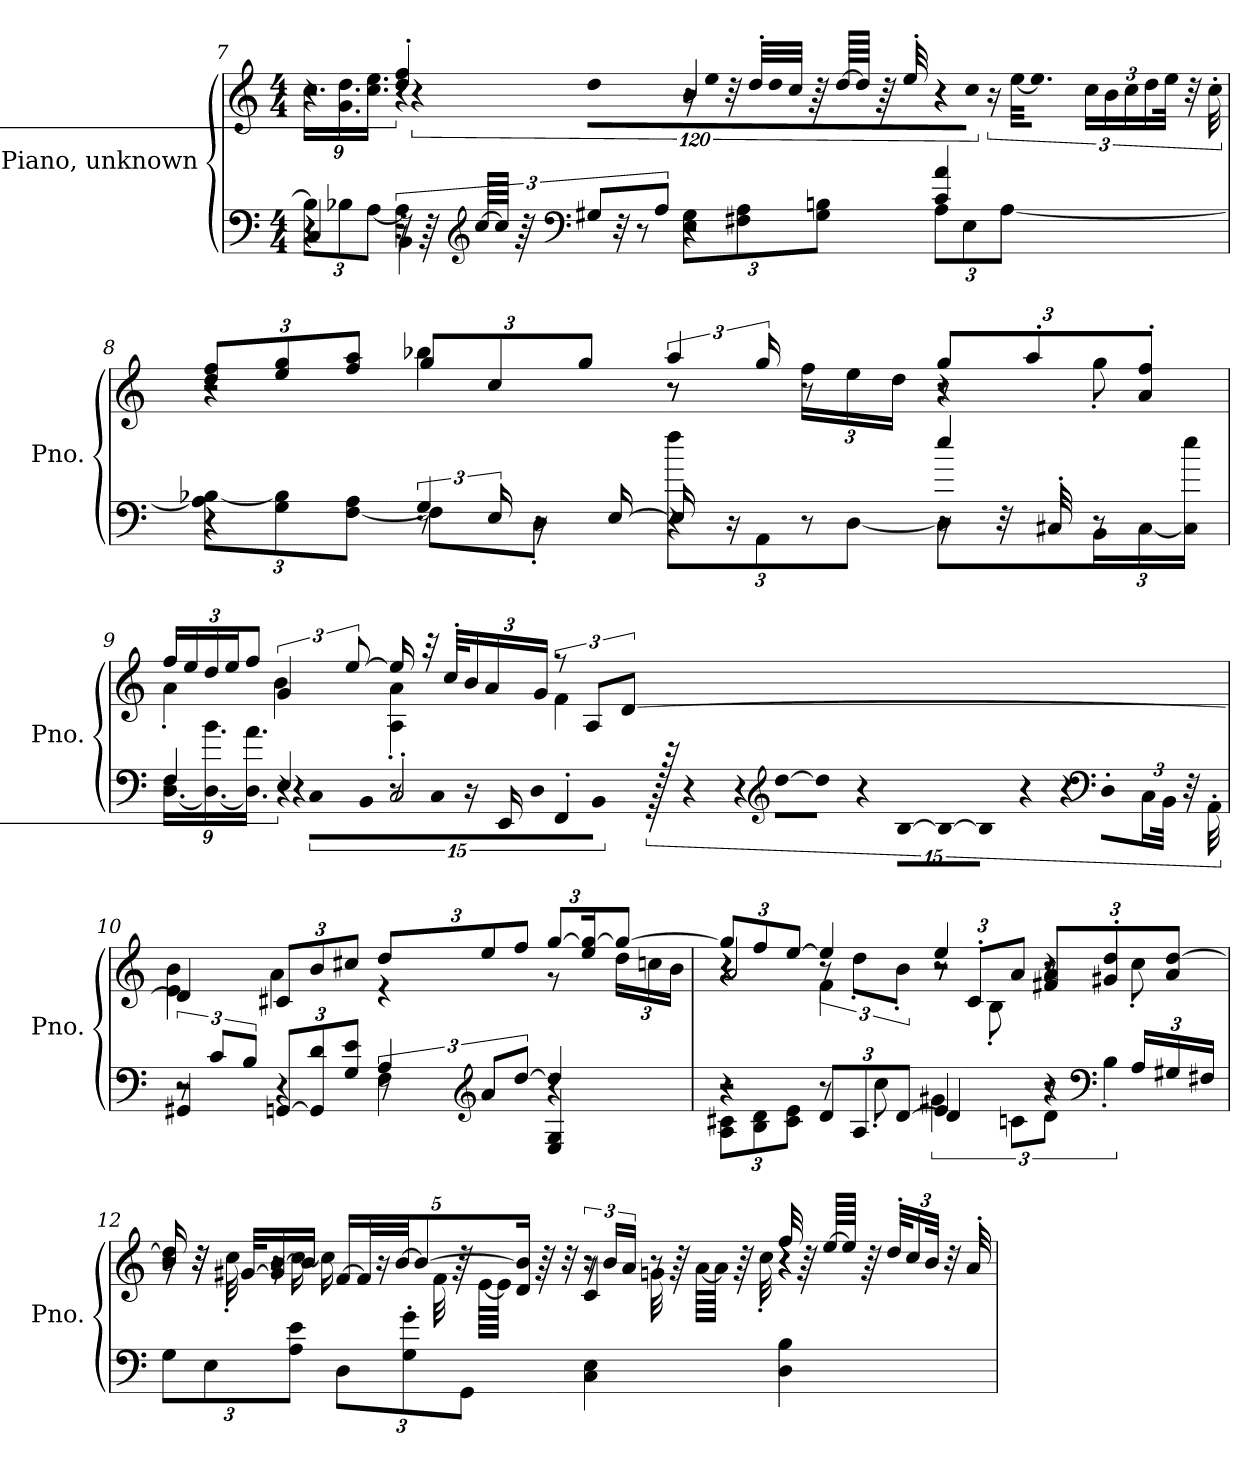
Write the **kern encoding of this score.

**kern	**kern
*part1	*part1
*staff2	*staff1
*I"Piano, unknown	*
*I'Pno.	*
!!LO:LB:g=z
*clefF4	*clefG2
*k[]	*k[]
*M4/4	*M4/4
=7	=7
*^	*
*	*Xbrackettup	*
*^	*	*^
*	*	*^	*	*^
4r	12B-\L]	4C/	4r	4r	18.cc\LL	2r
.	12B-X\	.	.	.	18.g\ 18.dd\	.
.	[12A\J	.	.	.	18.cc\ 18.ee\JJ	.
*	*	*brackettup	*	*	*	*
!	!	!	!	!	!LO:N:vis=32	!
32r	4A\]	12r	4BB\	4dd/' 4ff/'	1920%53r	.
!	!	!	!	!	!LO:N:vis=16	!
.	.	.	.	.	1920%107r	.
64r	.	.	.	.	.	.
*clefG2	*	*	*	*	*	*
[64cc/LLLL	.	.	.	.	.	.
64cc/JJJJ]	.	.	.	.	.	.
64r	.	.	.	.	.	.
*clefF4	*	*	*	*	*	*
!	!	!	!	!	!LO:N:vis=32	!
.	.	12G#X/L	.	.	1920%53dd\KLL	.
32r	.	.	.	.	.	.
!	!	!	!	!	!LO:N:vis=16	!
.	.	.	.	.	1920%107ee\	.
8r	.	.	.	.	.	.
!	!	!	!	!	!LO:N:vis=32	!
.	.	12A/J	.	.	1920%53dd\K	.
!	!	!	!	!	!LO:N:vis=16	!
.	.	.	.	.	1920%107cc\JJ	.
*	*Xbrackettup	*	*	*	*	*
2r	12E\ 12G#\L	4r	2r	16r	24r	4b/
.	.	.	.	.	[48ee\KKL	.
.	.	.	.	32r	8.ee\J]	.
.	12F#X\ 12A\	.	.	.	.	.
.	.	.	.	32dd'/LLL	.	.
.	.	.	.	32cc/JJJ	.	.
.	.	.	.	64r	.	.
.	12G#\ 12Bn\J	.	.	.	.	.
.	.	.	.	[64dd/LLLL	.	.
.	.	.	.	64dd/JJJJ]	.	.
.	.	.	.	64r	.	.
.	.	.	.	32ee'/	.	.
*	*	*	*	*	*Xbrackettup	*
.	12A\L	4c/ 4a/	.	4r	24cc\LL	4r
.	.	.	.	.	24b\	.
.	12E\	.	.	.	24cc\	.
.	.	.	.	.	24dd\	.
.	[12A\J	.	.	.	48ee\JJk	.
.	.	.	.	.	32r	.
.	.	.	.	.	32cc'\	.
*	*	*v	*v	*	*	*
!!LO:LB:g=z	!!	!!
=8	=8	=8	=8	=8	=8
4r	12A\] [12B-X\L	4r	2r	4r	12dd/ 12ff/L
.	12G\ 12B-\]	.	.	.	12ee/ 12gg/
.	[12F\ 12A\J	.	.	.	12ff/ 12aa/J
*	*	*brackettup	*	*	*
4G/	8F\L]	12r	.	4bb-X\	12gg/L
.	.	24E/	.	.	12cc/
.	8D'\J	16r	.	.	.
.	.	.	.	.	12gg/J
.	.	[16E/	.	.	.
*	*Xbrackettup	*	*	*	*brackettup
4r	12ff\L	16E/]	4aa/	8r	12r
.	.	16r	.	.	.
.	12AA\	.	.	.	24gg/
*	*	*	*	*Xbrackettup	*
.	.	8r	.	24ff\LL	8r
.	[12D\J	.	.	24ee\	.
.	.	.	.	24dd\JJ	.
4ee/	8D\L]	16r	4r	8r	12gg/L
.	.	32r	.	.	.
.	.	.	.	.	12aa'/
.	.	32C#X'/	.	.	.
.	24BB\L	8r	.	8gg'\	.
.	[24C#\	.	.	.	12a/' 12ff/'J
.	24C#\] 24ee\JJ	.	.	.	.
*	*	*	*v	*v	*v
!!LO:LB:g=z
=9	=9	=9	=9
*	*brackettup	*	*
*	*	*	*^
4F/	[18.D\LL	2r	24ff/LL	4a'\
.	.	.	24ee/	.
.	18.D\_ 18.b\	.	24dd/	.
.	.	.	24ee/J	.
.	18.D\] 18.a\JJ	.	12ff/J	.
!	!LO:N:vis=32	!	!	!
*	*	*	*brackettup	*
4E/	1920%53r	.	6g/	4b\
!	!LO:N:vis=32	!	!	!
.	1920%53r	.	.	.
.	1920ryy	.	.	.
!	!LO:N:vis=32	!	!	!
.	1920%53C\LLL	.	.	.
!	!LO:N:vis=32	!	!	!
.	1920%53BB\J	.	.	.
!	!LO:N:vis=16	!	!	!
.	1920%107C\	.	.	.
!	!LO:N:vis=32	!	!	!
.	1920%53D\K	.	[12ee/	.
!	!LO:N:vis=16	!	!	!
.	1920%107BB\JJ	.	.	.
8r	1920r	2C'/	16ee/]	4A\' 4a\'
.	1920%47r	.	.	.
.	80r	.	.	.
*clefG2	*	*	*	*
.	[80dd\KLLL	.	.	.
.	40dd\JJJ]	.	.	.
.	.	.	32r	.
.	80r	.	.	.
.	[80B\KLLL	.	.	.
.	.	.	32cc'/KLL	.
.	40B\JJ_	.	.	.
*	*	*	*Xbrackettup	*
16r	8B\J]	.	24b/	.
.	.	.	24a/	.
16c/	.	.	.	.
.	.	.	24g/JJ	.
*	*	*	*brackettup	*
4d'/	16r	.	12r	4f\
.	32r	.	.	.
.	.	.	12A/L	.
*clefF4	*	*	*	*
.	32D'\KLL	.	.	.
*	*Xbrackettup	*	*	*
.	24C\	.	.	.
.	48BB\JJk	.	[12d/J	.
.	32r	.	.	.
.	32AA'\	.	.	.
!!LO:PB:g=z	!!
=10	=10	=10	=10	=10
*brackettup	*	*	*	*
12r	2r	4GG#X/	4d/]	4e\ 4b\
12c/L	.	.	.	.
12B/J	.	.	.	.
*Xbrackettup	*	*	*Xbrackettup	*
[12GGn/L	.	4r	12c#X/L	4a\
12GG/] 12d/	.	.	12b/	.
12G/ 12e/J	.	.	12cc#X/J	.
*brackettup	*	*	*	*
12r	4F\	4A/	12dd/L	4r
*clefG2	*	*	*	*
12a/L	.	.	12ee/	.
[12dd/J	.	.	12ff/J	.
4dd/]	4r	4E/ 4G/	[12gg/L	8r
.	.	.	24ee/ 24gg/_K	.
.	.	.	8gg/J_	24dd\LL
.	.	.	.	24ccn\
.	.	.	.	24b\JJ
*	*	*	*v	*v
=11	=11	=11	=11
*	*Xbrackettup	*	*
*	*	*	*^
*	*	*	*	*^
*	*	*	*	*	*^
2r	12A\ 12c#X\L	4r	12gg/L]	4r	2a/	4r
.	12B\ 12d\	.	12ff/	.	.	.
.	12c#\ 12e\J	.	[12ee/J	.	.	.
*	*	*	*	*brackettup	*	*
.	8r	12d/L	4ee/]	12r	.	4f\
.	.	12A/	.	12dd'\L	.	.
.	8cc'\	.	.	.	.	.
.	.	[12d/J	.	12b'\J	.	.
*	*brackettup	*	*	*	*	*
4e/	6g#X\	4d/]	12r	8r	4ee/	2r
.	.	.	12c'/L	.	.	.
.	.	.	.	8B'\	.	.
.	12cn\L	.	12a/J	.	.	.
*	*	*	*Xbrackettup	*	*	*
4r	12d\J	8r	12f#X/ 12a/L	8r	4r	.
*clefF4	*	*	*	*	*	*
.	6B'\	.	12g#X/' 12dd/'	.	.	.
*	*	*Xbrackettup	*	*	*	*
.	.	24A/LL	.	8cc'\	.	.
.	.	24G#X/	12a/ [12dd/J	.	.	.
.	.	24F#X/JJ	.	.	.	.
*v	*v	*v	*	*	*	*
*	*	*	*v	*v
!!LO:LB:g=z
=12	=12	=12	=12
12G\L	16b/ 16dd/]	16r	2r
.	32r	32r	.
12E\	.	.	.
.	[32g#X/KLL	32cc'\	.
.	16g#/] [16b/	16r	.
12A\ 12e\J	.	.	.
.	16b/JJ]	[16cc\	.
12D\L	[20f/LL	16cc\]	.
.	40f/L]	.	.
.	.	16r	.
.	[40b/JJ	.	.
12G\' 12g\'	.	.	.
.	10b/_	.	.
.	.	32f\	.
.	.	64r	.
12GG\J	.	.	.
.	.	[64e\LLLL	.
.	.	64e\JJJJ]	.
.	20d/ 20b/]Jk	.	.
.	.	64r	.
.	.	32r	.
*	*brackettup	*	*
4C\ 4E\	24r	8r	4c/
.	24b/LL	.	.
.	24a/JJ	.	.
.	8r	32gn\	.
.	.	64r	.
.	.	[64a\LLLL	.
.	.	64a\JJJJ]	.
.	.	64r	.
.	.	32cc'\	.
4D\ 4B\	32ff/	4r	4r
.	64r	.	.
.	[64ee/LLLL	.	.
.	64ee/JJJJ]	.	.
.	64r	.	.
.	32dd'/KLL	.	.
*	*Xbrackettup	*	*
.	24cc/	.	.
.	48b/JJk	.	.
.	32r	.	.
.	32a'/	.	.
*	*v	*v	*v
=	=
*-	*-
